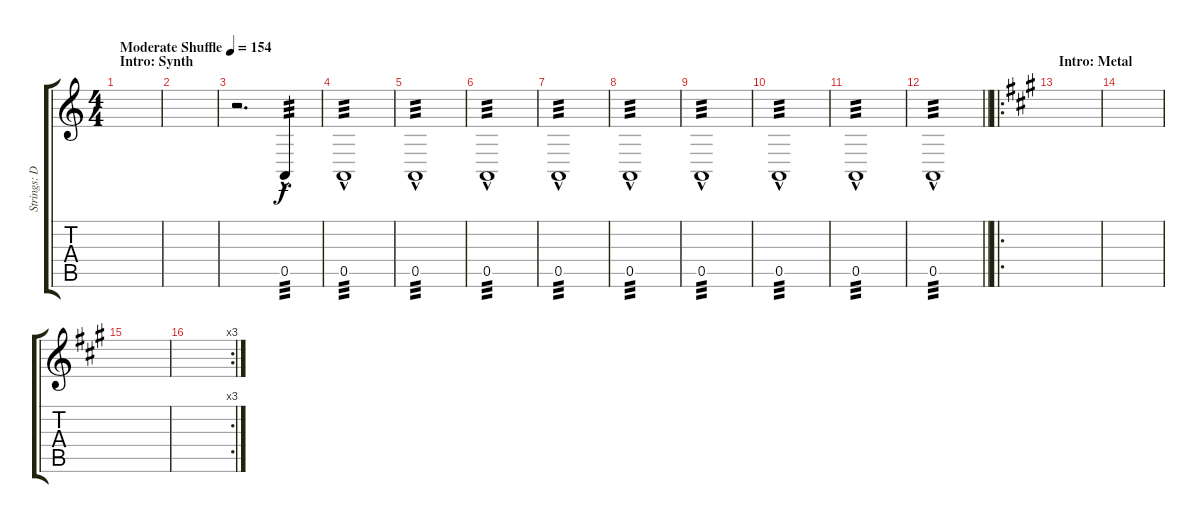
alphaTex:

\track ("Strings: Don" "Strings: D") {instrument stringensemble2}
\staff {score tabs}
\tuning (E4 B3 G3 D3 A2 E2) {hide}
\ts (4 4)
\section ("" "Intro: Synth")
\tempo (154 "Moderate Shuffle")
\clef g2
\ks c
|
|
r.2{d} 0.5{hac}.4{tp 3} |
0.5{hac}.1{tp 3} |
0.5{hac}.1{tp 3} |
0.5{hac}.1{tp 3} |
0.5{hac}.1{tp 3} |
0.5{hac}.1{tp 3} |
0.5{hac}.1{tp 3} |
0.5{hac}.1{tp 3} |
0.5{hac}.1{tp 3} |
\barLineRight lightlight
0.5{hac}.1{tp 3} |
\ro
\section ("" "Intro: Metal")
\ks a
|
|
|
\rc 3
